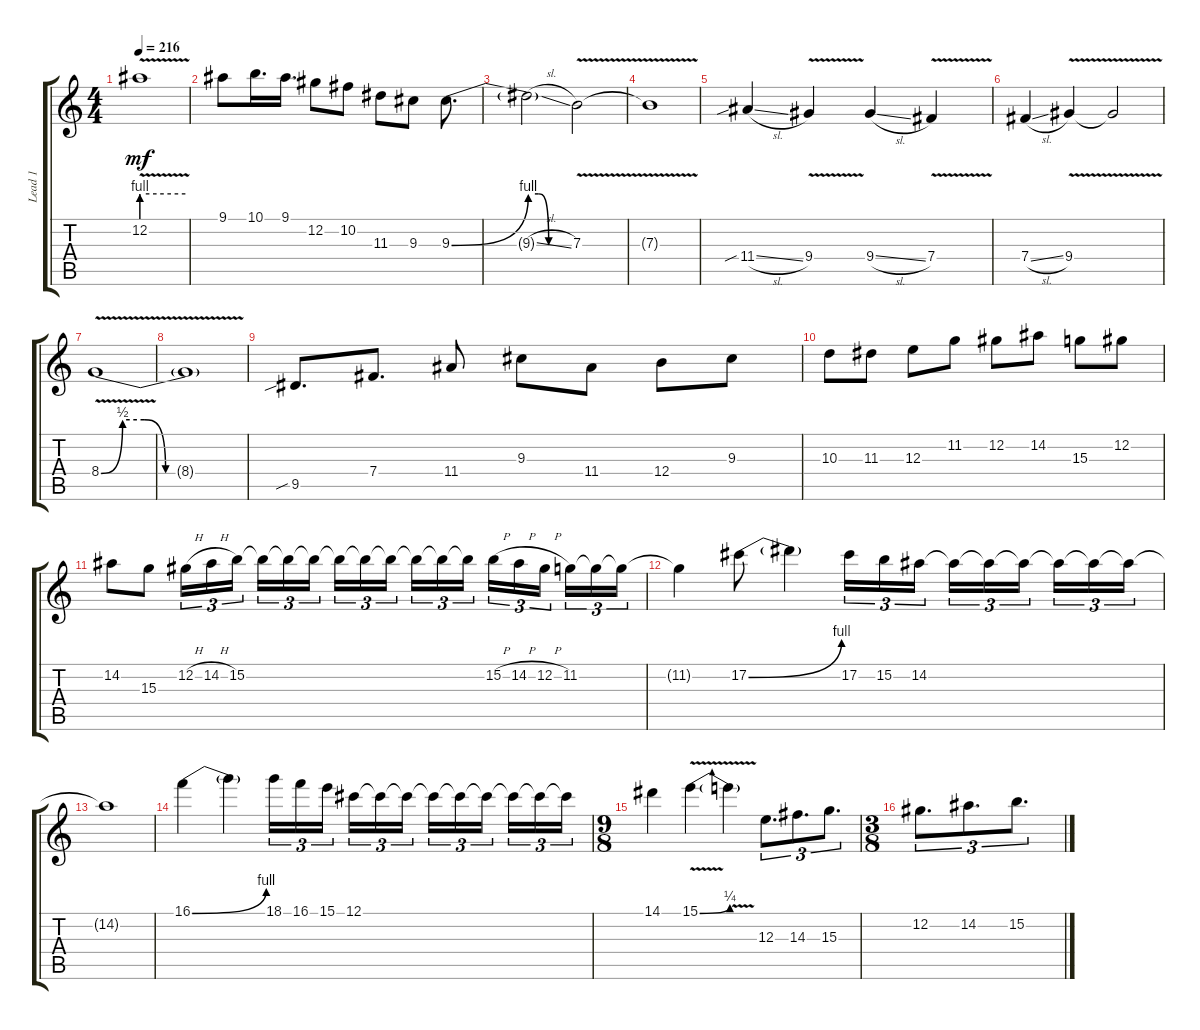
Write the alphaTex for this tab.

\track ("Lead 1" "Lead 1") {instrument distortionguitar}
\staff {score tabs}
\tuning (Db4 Ab3 E3 B2 Gb2 Db2) {hide}
\ts (4 4)
\tempo 216
\clef g2
\ks c
12.2{be (hold 0 4 60 4) v t}.1{dy mf} |
9.1.8 10.1.16{d} 9.1.16{d} 12.2.8 10.2.8 11.3.8 9.3.8 9.3{be (bend 0 0 60 4)}.8{d} |
9.3{be (custom 0 4 15 4 30 0 60 0) sl t}.2 7.3{v}.2 |
7.3{v t}.1 |
11.4{sib sl}.4 9.4{v}.4 9.4{sl}.4 7.4{v}.4 |
7.4{sl}.4 9.4{v}.4 9.4{v t}.2 |
8.4{be (custom 0 0 15 2 30 2 45 0 60 0) v}.1 |
8.4{be (hold 0 0 60 0) v t}.1 |
9.5{sib}.8{d} 7.4.8{d} 11.4.8 9.3.8 11.4.8 12.4.8 9.3.8 |
10.3.8 11.3.8 12.3.8 11.2.8 12.2.8 14.2.8 15.3.8 12.2.8 |
14.2.8 15.3.8 12.2{h}.16{tu (3 2)} 14.2{h}.16{tu (3 2)} 15.2.16{tu (3 2)} 15.2{t}.16{tu (3 2)} 15.2{t}.16{tu (3 2)} 15.2{t}.16{tu (3 2)} 15.2{t}.16{tu (3 2)} 15.2{t}.16{tu (3 2)} 15.2{t}.16{tu (3 2)} 15.2{t}.16{tu (3 2)} 15.2{t}.16{tu (3 2)} 15.2{t}.16{tu (3 2)} 15.2{h}.16{tu (3 2)} 14.2{h}.16{tu (3 2)} 12.2{h}.16{tu (3 2)} 11.2.16{tu (3 2)} 11.2{t}.16{tu (3 2)} 11.2{t}.16{tu (3 2)} |
11.2{t}.4 17.2{be (bend 0 0 60 4)}.8 17.2{t}.4 17.2.16{tu (3 2)} 15.2.16{tu (3 2)} 14.2.16{tu (3 2)} 14.2{t}.16{tu (3 2)} 14.2{t}.16{tu (3 2)} 14.2{t}.16{tu (3 2)} 14.2{t}.16{tu (3 2)} 14.2{t}.16{tu (3 2)} 14.2{t}.16{tu (3 2)} |
14.2{t}.1 |
16.1{be (bend 0 0 60 4)}.4 16.1{t}.4 18.1.16{tu (3 2)} 16.1.16{tu (3 2)} 15.1.16{tu (3 2)} 12.1.16{tu (3 2)} 12.1{t}.16{tu (3 2)} 12.1{t}.16{tu (3 2)} 12.1{t}.16{tu (3 2)} 12.1{t}.16{tu (3 2)} 12.1{t}.16{tu (3 2)} 12.1{t}.16{tu (3 2)} 12.1{t}.16{tu (3 2)} 12.1{t}.16{tu (3 2)} |
\ts (9 8)
14.1.4 15.1{be (bend 0 0 60 1) v}.4 15.1{v t}.4 12.3.8{d tu (3 2)} 14.3.8{d tu (3 2)} 15.3.8{d tu (3 2)} |
\ts (3 8)
12.2.8{d tu (3 2)} 14.2.8{d tu (3 2)} 15.2.8{d tu (3 2)}
